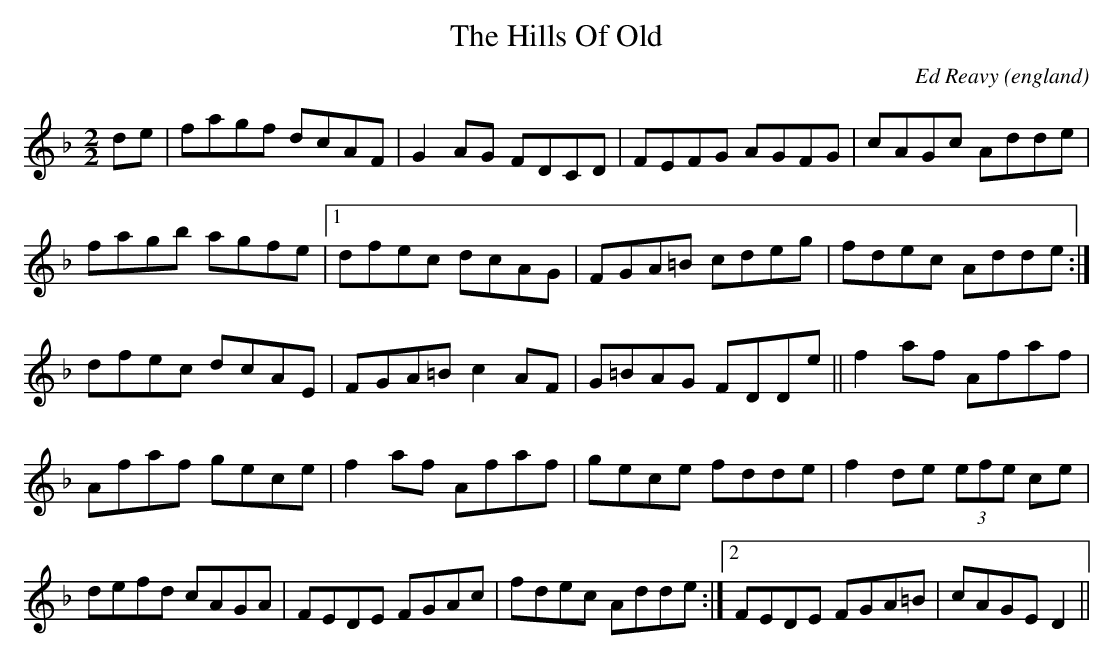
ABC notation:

X:1
T:The Hills Of Old
O:england
C:Ed Reavy
M:2/2
L:1/8
K:F
de|fagf dcAF|G2 AG FDCD|FEFG AGFG|cAGc Adde|
fagb agfe|1dfec dcAG|FGA=B cdeg|fdec Adde:|
2dfec dcAE|FGA=B c2 AF|G=BAG FDDe||f2 af Afaf|
Afaf gece|f2 af Afaf|gece fdde|f2 de (3efe ce|
defd cAGA|FEDE FGAc|fdec Adde:|2FEDE FGA=B|cAGE D2||
